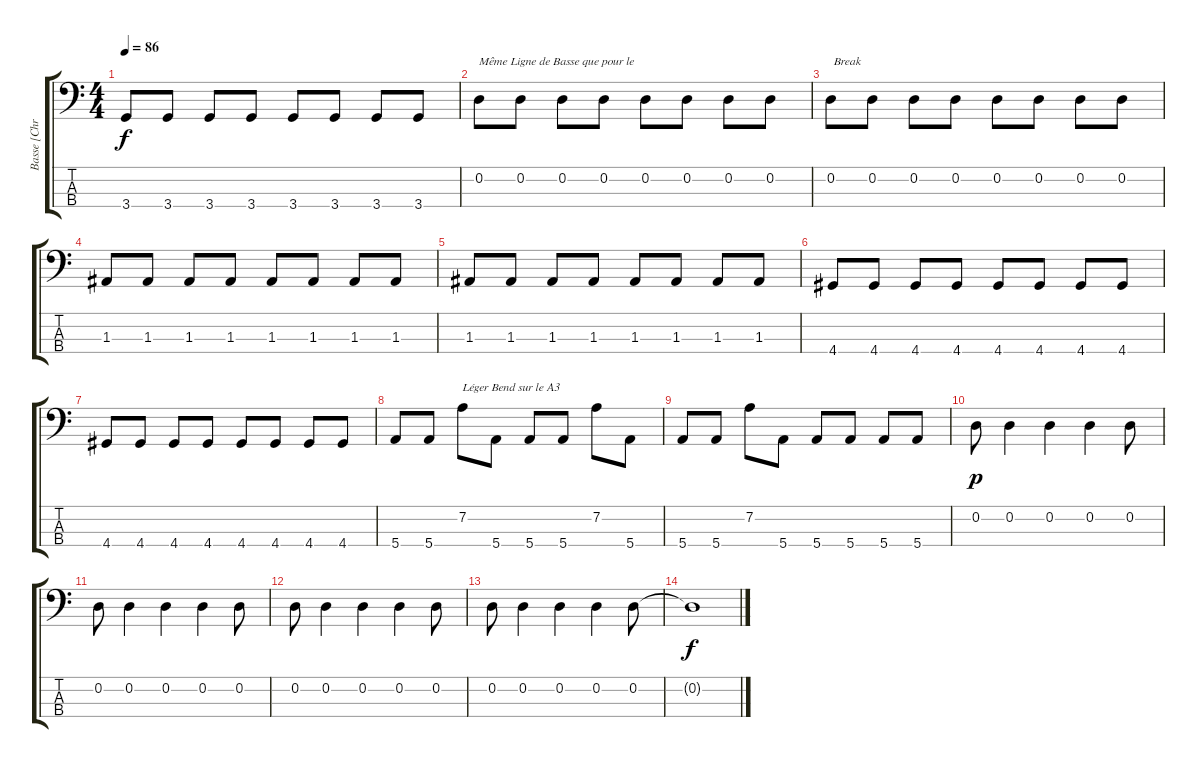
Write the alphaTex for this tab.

\track ("Basse [Christopher Wolstenholme]" "Basse [Chr") {instrument electricbassfinger}
\staff {score tabs}
\tuning (G2 D2 A1 E1) {hide}
\ts (4 4)
\tempo 86
\clef f4
\ks c
3.4.8{dy f} 3.4.8 3.4.8 3.4.8 3.4.8 3.4.8 3.4.8 3.4.8 |
0.2.8{txt "Même Ligne de Basse que pour le"} 0.2.8 0.2.8 0.2.8 0.2.8 0.2.8 0.2.8 0.2.8 |
0.2.8{txt " Break"} 0.2.8 0.2.8 0.2.8 0.2.8 0.2.8 0.2.8 0.2.8 |
1.3.8 1.3.8 1.3.8 1.3.8 1.3.8 1.3.8 1.3.8 1.3.8 |
1.3.8 1.3.8 1.3.8 1.3.8 1.3.8 1.3.8 1.3.8 1.3.8 |
4.4.8 4.4.8 4.4.8 4.4.8 4.4.8 4.4.8 4.4.8 4.4.8 |
4.4.8 4.4.8 4.4.8 4.4.8 4.4.8 4.4.8 4.4.8 4.4.8 |
5.4.8 5.4.8 7.2.8{txt "Léger Bend sur le A3"} 5.4.8 5.4.8 5.4.8 7.2.8 5.4.8 |
5.4.8 5.4.8 7.2.8 5.4.8 5.4.8 5.4.8 5.4.8 5.4.8 |
0.2.8{dy p} 0.2.4 0.2.4 0.2.4 0.2.8 |
0.2.8 0.2.4 0.2.4 0.2.4 0.2.8 |
0.2.8 0.2.4 0.2.4 0.2.4 0.2.8 |
0.2.8 0.2.4 0.2.4 0.2.4 0.2.8 |
0.2{t}.1{dy f volume 0}
